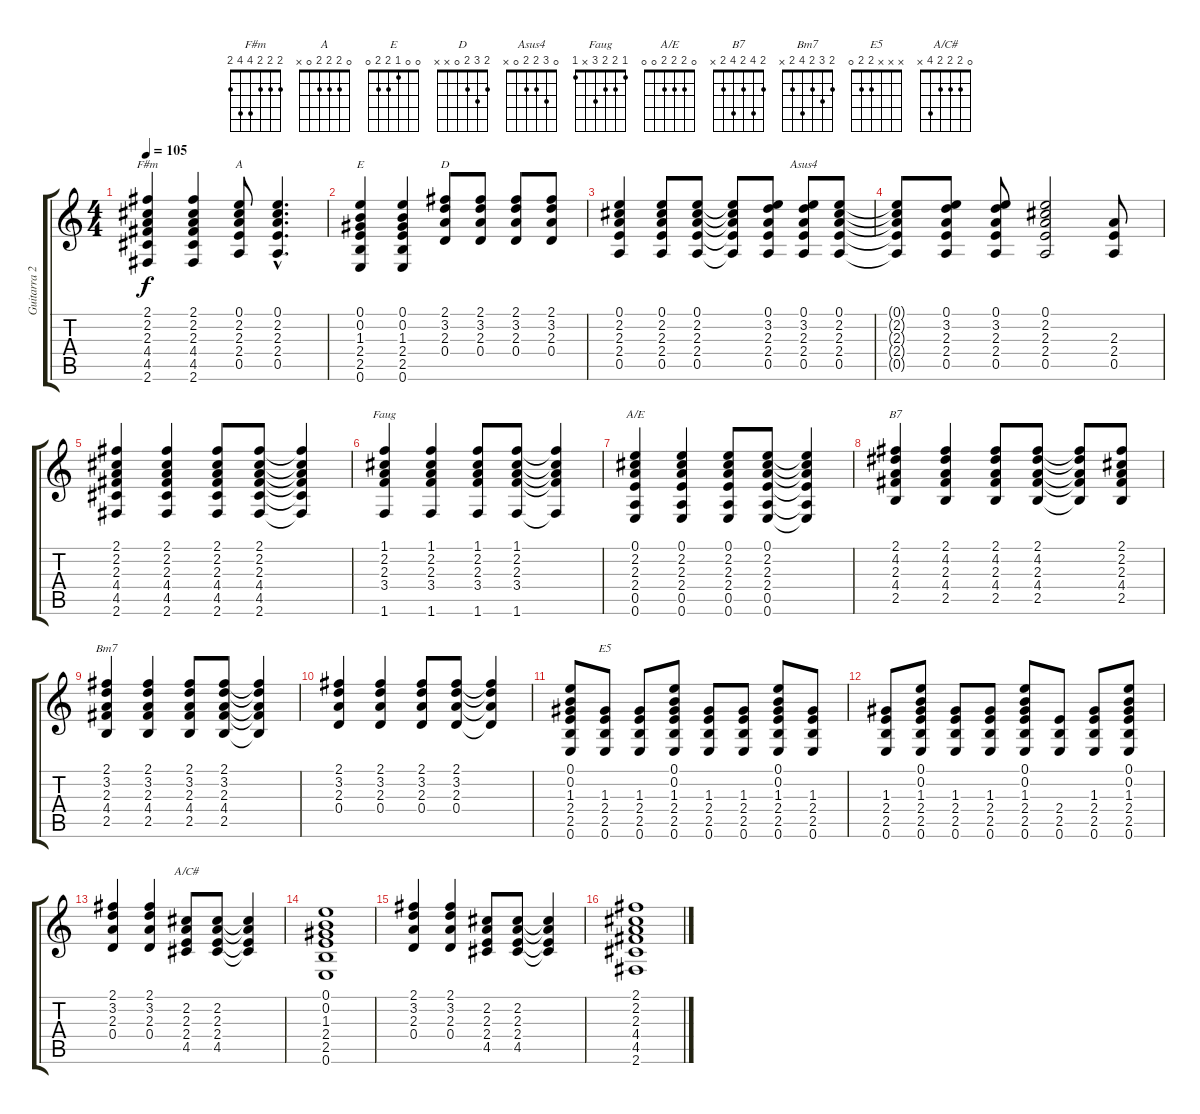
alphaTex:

\track ("Guitarra 2" "Guitarra 2") {instrument overdrivenguitar}
\staff {score tabs}
\tuning (E4 B3 G3 D3 A2 E2) {hide}
\chord ("F#m" 2 2 2 4 4 2)
\chord ("A" 0 2 2 2 0 x)
\chord ("E" 0 0 1 2 2 0)
\chord ("D" 2 3 2 0 x x)
\chord ("Asus4" 0 3 2 2 0 x)
\chord ("Faug" 1 2 2 3 x 1)
\chord ("A/E" 0 2 2 2 0 0)
\chord ("B7" 2 4 2 4 2 x)
\chord ("Bm7" 2 3 2 4 2 x)
\chord ("E5" x x x 2 2 0)
\chord ("A/C#" 0 2 2 2 4 x)
\ts (4 4)
\tempo 105
\clef g2
\ks c
(2.1 2.2 2.3 4.4 4.5 2.6).4{ch "F#m" dy f} (2.1 2.2 2.3 4.4 4.5 2.6).4 (0.1 2.2 2.3 2.4 0.5).8{ch "A"} (0.1{hac} 2.2{hac} 2.3{hac} 2.4{hac} 0.5{hac}).4{d} |
(0.1 0.2 1.3 2.4 2.5 0.6).4{ch "E"} (0.1 0.2 1.3 2.4 2.5 0.6).4 (2.1 3.2 2.3 0.4).8{ch "D"} (2.1 3.2 2.3 0.4).8 (2.1 3.2 2.3 0.4).8 (2.1 3.2 2.3 0.4).8 |
(0.1 2.2 2.3 2.4 0.5).4 (0.1 2.2 2.3 2.4 0.5).8 (0.1 2.2 2.3 2.4 0.5).8 (0.1{t} 2.2{t} 2.3{t} 2.4{t} 0.5{t}).8 (0.1 3.2 2.3 2.4 0.5).8 (0.1 3.2 2.3 2.4 0.5).8{ch "Asus4"} (0.1 2.2 2.3 2.4 0.5).8 |
(0.1{t} 2.2{t} 2.3{t} 2.4{t} 0.5{t}).8 (0.1 3.2 2.3 2.4 0.5).8 (0.1 3.2 2.3 2.4 0.5).8 (0.1 2.2 2.3 2.4 0.5).2 (2.3 2.4 0.5).8 |
(2.1 2.2 2.3 4.4 4.5 2.6).4 (2.1 2.2 2.3 4.4 4.5 2.6).4 (2.1 2.2 2.3 4.4 4.5 2.6).8 (2.1 2.2 2.3 4.4 4.5 2.6).8 (2.1{t} 2.2{t} 2.3{t} 4.4{t} 4.5{t} 2.6{t}).4 |
(1.1 2.2 2.3 3.4 1.6).4{ch "Faug"} (1.1 2.2 2.3 3.4 1.6).4 (1.1 2.2 2.3 3.4 1.6).8 (1.1 2.2 2.3 3.4 1.6).8 (1.1{t} 2.2{t} 2.3{t} 3.4{t} 1.6{t}).4 |
(0.1 2.2 2.3 2.4 0.5 0.6).4{ch "A/E"} (0.1 2.2 2.3 2.4 0.5 0.6).4 (0.1 2.2 2.3 2.4 0.5 0.6).8 (0.1 2.2 2.3 2.4 0.5 0.6).8 (0.1{t} 2.2{t} 2.3{t} 2.4{t} 0.5{t} 0.6{t}).4 |
(2.1 4.2 2.3 4.4 2.5).4{ch "B7"} (2.1 4.2 2.3 4.4 2.5).4 (2.1 4.2 2.3 4.4 2.5).8 (2.1 4.2 2.3 4.4 2.5).8 (2.1{t} 4.2{t} 2.3{t} 4.4{t} 2.5{t}).8 (2.1 2.2 2.3 4.4 2.5).8 |
(2.1 3.2 2.3 4.4 2.5).4{ch "Bm7"} (2.1 3.2 2.3 4.4 2.5).4 (2.1 3.2 2.3 4.4 2.5).8 (2.1 3.2 2.3 4.4 2.5).8 (2.1{t} 3.2{t} 2.3{t} 4.4{t} 2.5{t}).4 |
(2.1 3.2 2.3 0.4).4 (2.1 3.2 2.3 0.4).4 (2.1 3.2 2.3 0.4).8 (2.1 3.2 2.3 0.4).8 (2.1{t} 3.2{t} 2.3{t} 0.4{t}).4 |
(0.1 0.2 1.3 2.4 2.5 0.6).8 (1.3 2.4 2.5 0.6).8{ch "E5"} (1.3 2.4 2.5 0.6).8 (0.1 0.2 1.3 2.4 2.5 0.6).8 (1.3 2.4 2.5 0.6).8 (1.3 2.4 2.5 0.6).8 (0.1 0.2 1.3 2.4 2.5 0.6).8 (1.3 2.4 2.5 0.6).8 |
(1.3 2.4 2.5 0.6).8 (0.1 0.2 1.3 2.4 2.5 0.6).8 (1.3 2.4 2.5 0.6).8 (1.3 2.4 2.5 0.6).8 (0.1 0.2 1.3 2.4 2.5 0.6).8 (2.4 2.5 0.6).8 (1.3 2.4 2.5 0.6).8 (0.1 0.2 1.3 2.4 2.5 0.6).8 |
(2.1 3.2 2.3 0.4).4 (2.1 3.2 2.3 0.4).4 (2.2 2.3 2.4 4.5).8{ch "A/C#"} (2.2 2.3 2.4 4.5).8 (2.2{t} 2.3{t} 2.4{t} 4.5{t}).4 |
(0.1 0.2 1.3 2.4 2.5 0.6).1 |
(2.1 3.2 2.3 0.4).4 (2.1 3.2 2.3 0.4).4 (2.2 2.3 2.4 4.5).8 (2.2 2.3 2.4 4.5).8 (2.2{t} 2.3{t} 2.4{t} 4.5{t}).4 |
(2.1 2.2 2.3 4.4 4.5 2.6).1
